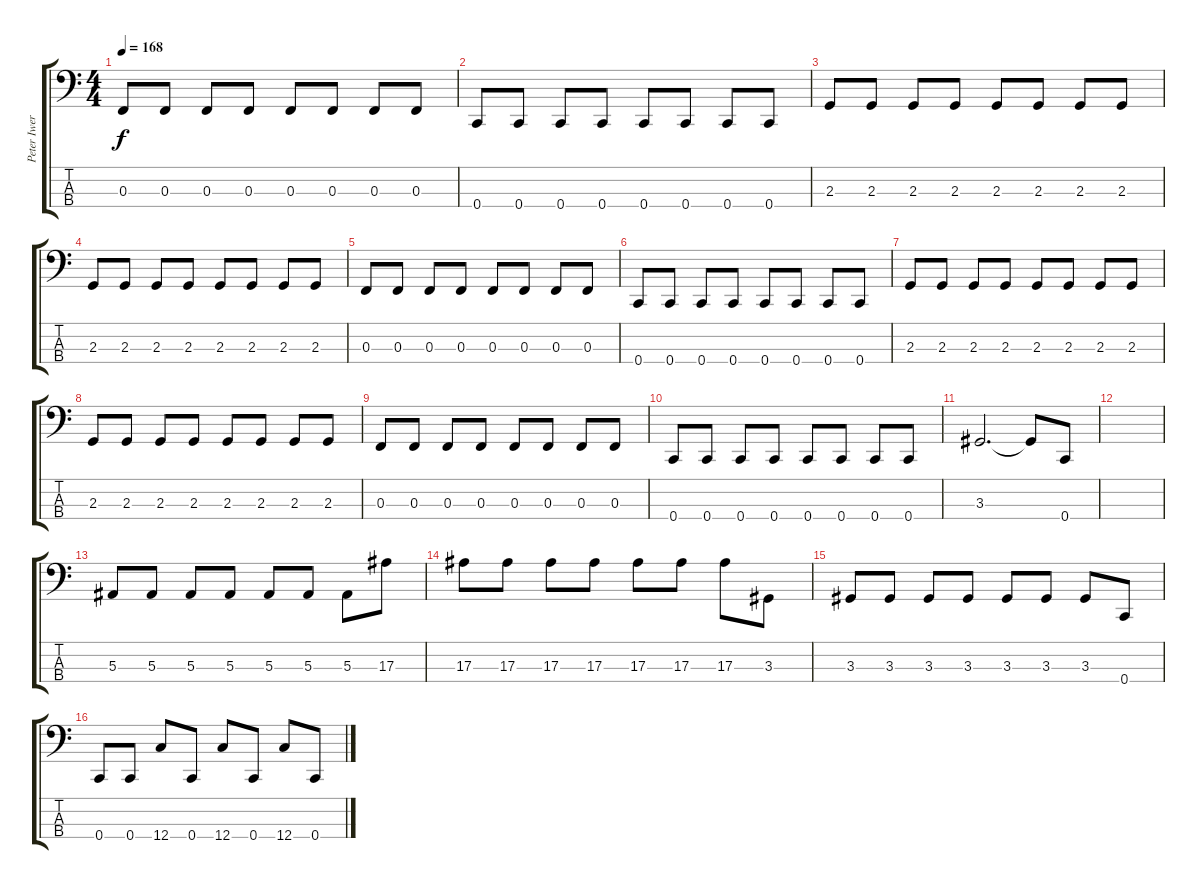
\track ("Peter Iwers" "Peter Iwer") {instrument electricbassfinger}
\staff {score tabs}
\tuning (Eb2 Bb1 F1 C1) {hide}
\ts (4 4)
\tempo 168
\clef f4
\ks c
0.3.8{dy f} 0.3.8 0.3.8 0.3.8 0.3.8 0.3.8 0.3.8 0.3.8 |
0.4.8 0.4.8 0.4.8 0.4.8 0.4.8 0.4.8 0.4.8 0.4.8 |
2.3.8 2.3.8 2.3.8 2.3.8 2.3.8 2.3.8 2.3.8 2.3.8 |
2.3.8 2.3.8 2.3.8 2.3.8 2.3.8 2.3.8 2.3.8 2.3.8 |
0.3.8 0.3.8 0.3.8 0.3.8 0.3.8 0.3.8 0.3.8 0.3.8 |
0.4.8 0.4.8 0.4.8 0.4.8 0.4.8 0.4.8 0.4.8 0.4.8 |
2.3.8 2.3.8 2.3.8 2.3.8 2.3.8 2.3.8 2.3.8 2.3.8 |
2.3.8 2.3.8 2.3.8 2.3.8 2.3.8 2.3.8 2.3.8 2.3.8 |
0.3.8 0.3.8 0.3.8 0.3.8 0.3.8 0.3.8 0.3.8 0.3.8 |
0.4.8 0.4.8 0.4.8 0.4.8 0.4.8 0.4.8 0.4.8 0.4.8 |
3.3.2{d} 3.3{t}.8 0.4.8 |
|
5.3.8 5.3.8 5.3.8 5.3.8 5.3.8 5.3.8 5.3.8 17.3.8 |
17.3.8 17.3.8 17.3.8 17.3.8 17.3.8 17.3.8 17.3.8 3.3.8 |
3.3.8 3.3.8 3.3.8 3.3.8 3.3.8 3.3.8 3.3.8 0.4.8 |
0.4.8 0.4.8 12.4.8 0.4.8 12.4.8 0.4.8 12.4.8 0.4.8
